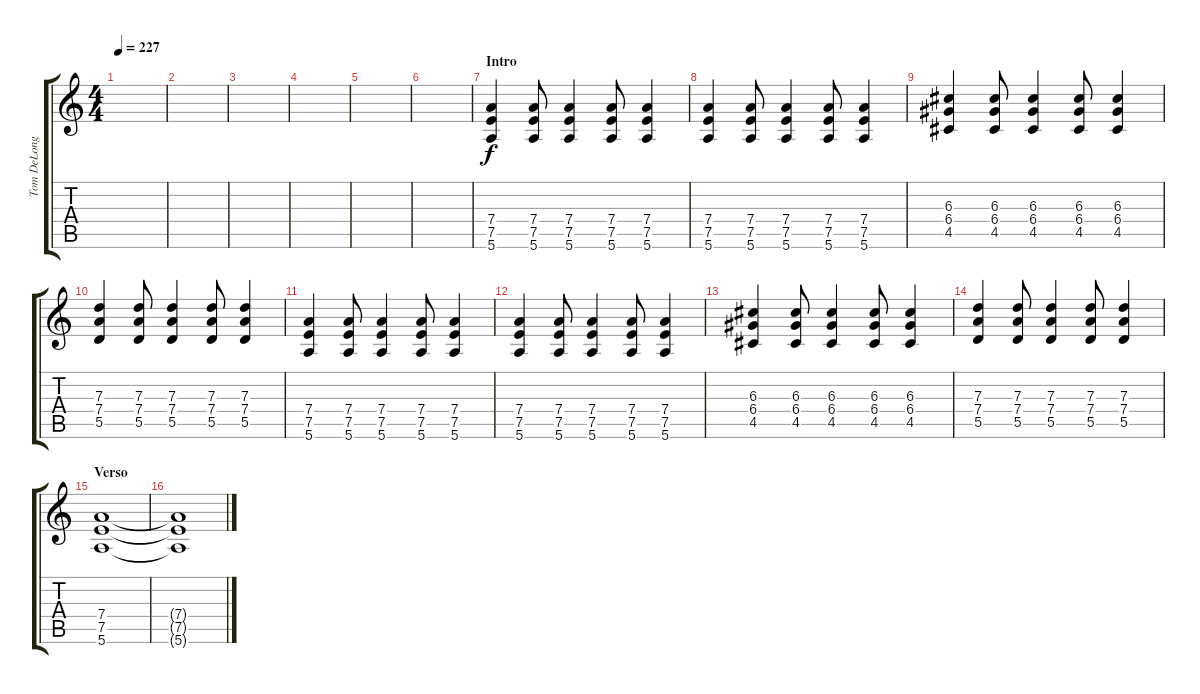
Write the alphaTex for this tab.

\track ("Tom DeLonge - Guitarra" "Tom DeLong") {instrument distortionguitar}
\staff {score tabs}
\tuning (E4 B3 G3 D3 A2 E2) {hide}
\ts (4 4)
\tempo 227
\clef g2
\ks c
|
|
|
|
|
|
\section ("" "Intro")
(7.4 7.5 5.6).4{volume 13} (7.4 7.5 5.6).8 (7.4 7.5 5.6).4 (7.4 7.5 5.6).8 (7.4 7.5 5.6).4 |
(7.4 7.5 5.6).4 (7.4 7.5 5.6).8 (7.4 7.5 5.6).4 (7.4 7.5 5.6).8 (7.4 7.5 5.6).4 |
(6.3 6.4 4.5).4 (6.3 6.4 4.5).8 (6.3 6.4 4.5).4 (6.3 6.4 4.5).8 (6.3 6.4 4.5).4 |
(7.3 7.4 5.5).4 (7.3 7.4 5.5).8 (7.3 7.4 5.5).4 (7.3 7.4 5.5).8 (7.3 7.4 5.5).4 |
(7.4 7.5 5.6).4 (7.4 7.5 5.6).8 (7.4 7.5 5.6).4 (7.4 7.5 5.6).8 (7.4 7.5 5.6).4 |
(7.4 7.5 5.6).4 (7.4 7.5 5.6).8 (7.4 7.5 5.6).4 (7.4 7.5 5.6).8 (7.4 7.5 5.6).4 |
(6.3 6.4 4.5).4 (6.3 6.4 4.5).8 (6.3 6.4 4.5).4 (6.3 6.4 4.5).8 (6.3 6.4 4.5).4 |
(7.3 7.4 5.5).4 (7.3 7.4 5.5).8 (7.3 7.4 5.5).4 (7.3 7.4 5.5).8 (7.3 7.4 5.5).4 |
\section ("" "Verso")
(7.4 7.5 5.6).1{instrument distortionguitar} |
(7.4{t} 7.5{t} 5.6{t}).1{volume 8}
